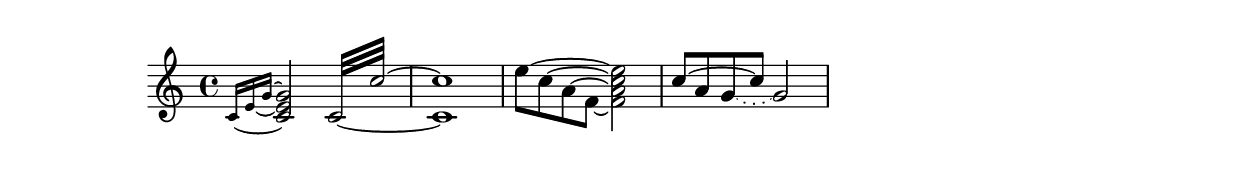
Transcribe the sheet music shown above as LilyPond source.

%% Do not edit this file; it is auto-generated from LSR http://lsr.dsi.unimi.it
%% This file is in the public domain.
\version "2.11.38"

\header {
  lsrtags = "rhythms"

  texidoc = "
Ties are sometimes used to write out arpeggios.  In this case, two tied
notes need not be consecutive.  This can be achieved by setting the
@code{tieWaitForNote} property to \"true\".  The same feature is also
useful, for example, to tie a tremolo to a chord, but in principle, it
can also be used for ordinary consecutive notes, as demonstrated in
this example. 

"
  doctitle = "Using ties with arpeggios"
} % begin verbatim
\relative c' {
  \set tieWaitForNote = ##t
  \grace { c16[~ e~ g]~ } <c, e g>2
  \repeat tremolo 8 { c32~ c'~ } <c c,>1
  e8~ c~ a~ f~ <e' c a f>2
  \tieUp c8~ a \tieDown \tieDotted g~ c g2
}
